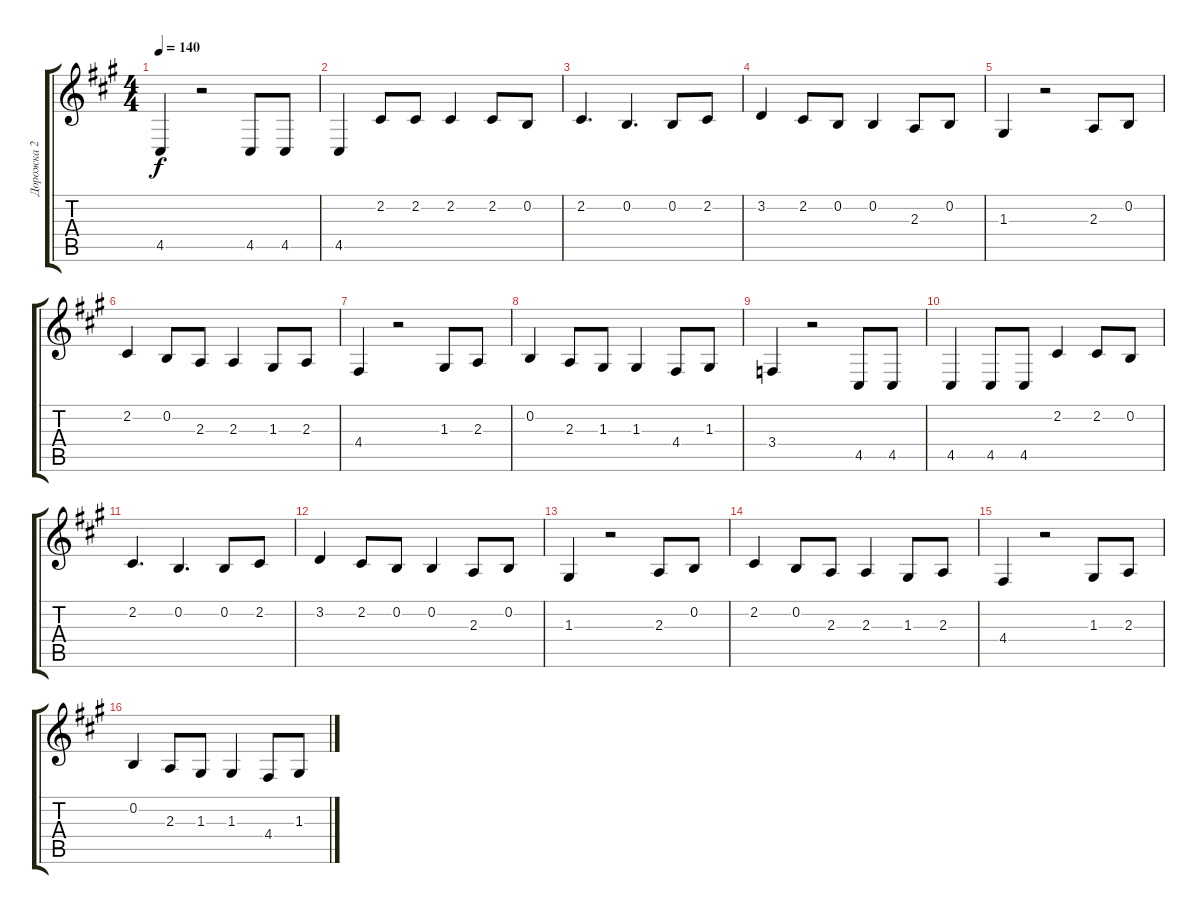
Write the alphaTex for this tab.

\track ("Дорожка 2" "Дорожка 2") {instrument flute}
\staff {score tabs}
\tuning (E4 B3 G3 D3 A2 E2) {hide}
\ts (4 4)
\tempo 140
\clef g2
\ks f#minor
4.5.4{dy f} r.2 4.5.8 4.5.8 |
4.5.4 2.2.8 2.2.8 2.2.4 2.2.8 0.2.8 |
2.2.4{d} 0.2.4{d} 0.2.8 2.2.8 |
3.2.4 2.2.8 0.2.8 0.2.4 2.3.8 0.2.8 |
1.3.4 r.2 2.3.8 0.2.8 |
2.2.4 0.2.8 2.3.8 2.3.4 1.3.8 2.3.8 |
4.4.4 r.2 1.3.8 2.3.8 |
0.2.4 2.3.8 1.3.8 1.3.4 4.4.8 1.3.8 |
3.4.4 r.2 4.5.8 4.5.8 |
4.5.4 4.5.8 4.5.8 2.2.4 2.2.8 0.2.8 |
2.2.4{d} 0.2.4{d} 0.2.8 2.2.8 |
3.2.4 2.2.8 0.2.8 0.2.4 2.3.8 0.2.8 |
1.3.4 r.2 2.3.8 0.2.8 |
2.2.4 0.2.8 2.3.8 2.3.4 1.3.8 2.3.8 |
4.4.4 r.2 1.3.8 2.3.8 |
0.2.4 2.3.8 1.3.8 1.3.4 4.4.8 1.3.8
